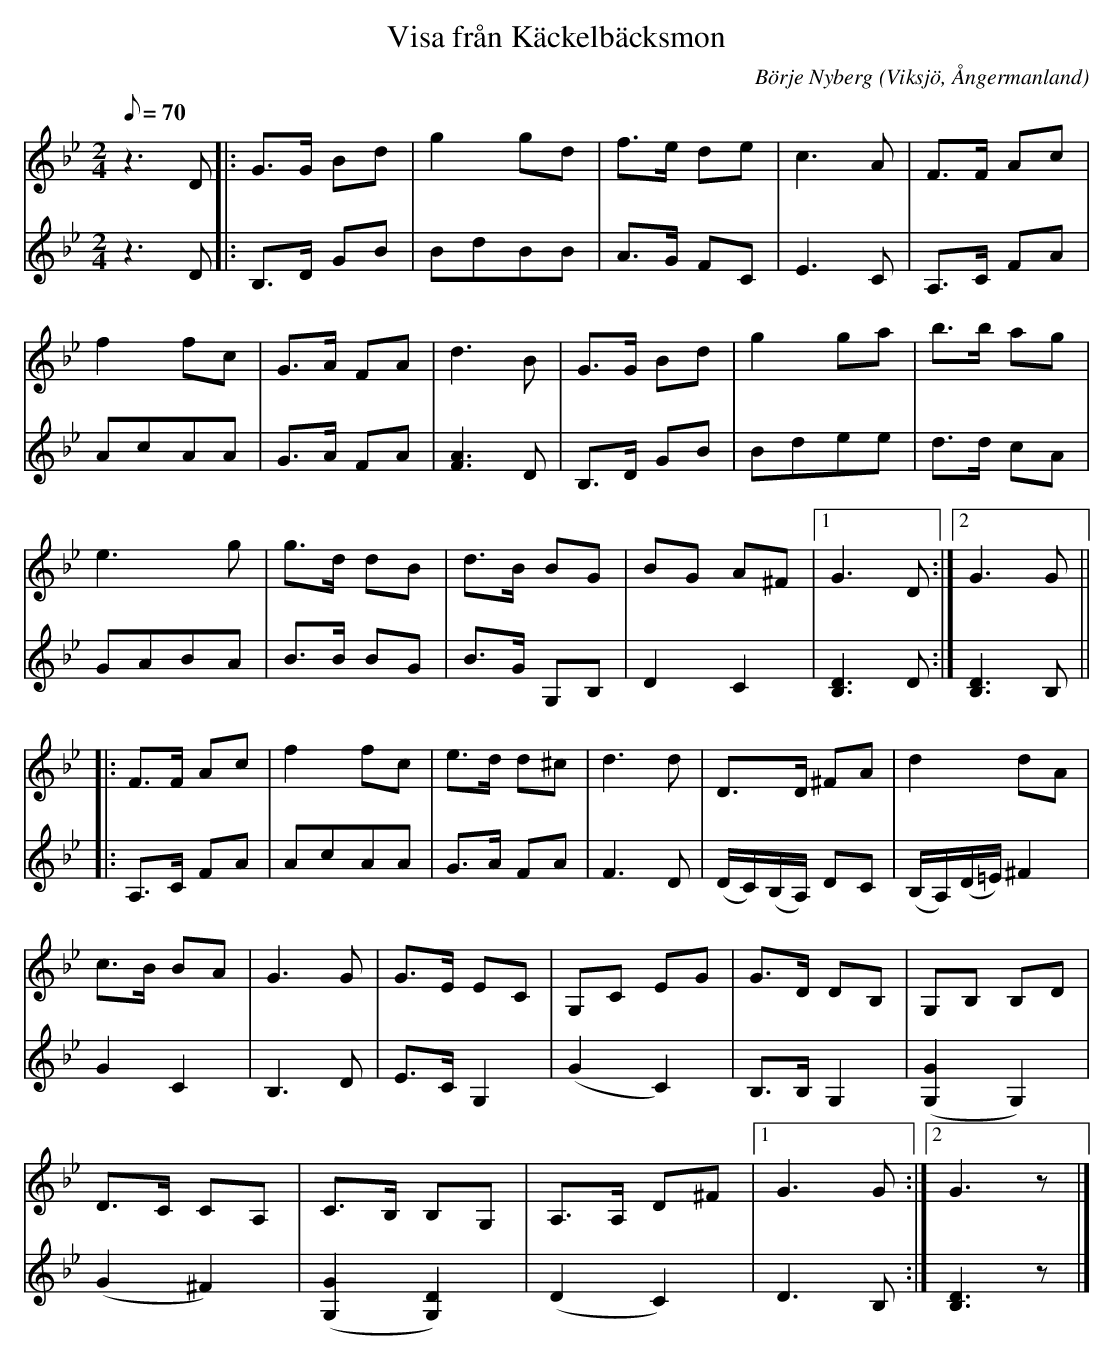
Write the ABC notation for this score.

X:1
T:Visa från Käckelbäcksmon
C:Börje Nyberg
O:Viksjö, Ångermanland
M:2/4
L:1/8
Q:70
K:Gm
V:1
z2> D2|: G>G Bd | g2 gd | f>e de | c2>A2 | F>F Ac |
f2 fc | G>A FA | d2>B2 | G>G Bd |g2 ga | b>b ag |
e2> g2 | g>d dB |d>B BG |BG A^F |1 G2> D2 :|2 G2> G2 ||
|: F>F Ac | f2 fc | e>d d^c | d2>d2 | D>D ^FA | d2 dA |
c>B BA |G2> G2 | G>E EC | G,C EG | G>D DB, | G,B, B,D |
D>C CA, | C>B, B,G, | A,>A, D^F |1 G2> G2 :|2 G2> z2 |]
V:2
z2> D2 |: B,>D GB | BdBB | A>G FC | E2>C2 | A,>C FA |
AcAA | G>A FA| [A2F2]> D2 | B,>D GB | Bdee | d>d cA |
GABA | B>B BG | B>G G,B, | D2C2 | [D2B,2]> D2 :| [D2B,2]> B,2 ||
|: A,>C FA | AcAA | G>A FA | F2> D2 | (D/2C/2)(B,/2A,/2) DC | (B,/2A,/2)(D/2=E/2) ^F2 |
G2 C2 | B,2> D2 | E>C G,2 |(G2 C2) | B,>B, G,2 | ([G,2G2] G,2) |
(G2 ^F2) | ([G2G,2] [D2G,2]) | (D2 C2) | D2> B,2 :| [D2B,2]> z2 |]
